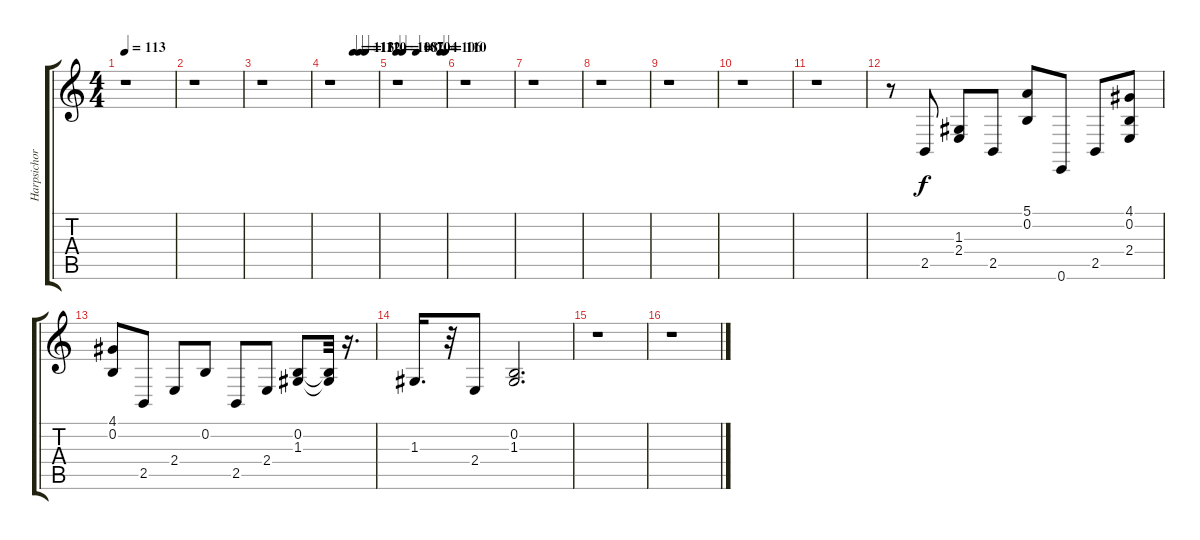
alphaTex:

\track ("Harpsichord" "Harpsichor") {instrument harpsichord}
\staff {score tabs}
\tuning (E4 B3 G3 D3 A2 E2) {hide}
\ts (4 4)
\tempo 113
\clef g2
\ks c
r.1{dy f} |
r.1 |
r.1 |
\tempo (113 0.5)
\tempo (112 0.625)
\tempo (110 0.75)
r.1 |
\tempo 108
\tempo (107 0.125)
\tempo (104 0.40625)
\tempo (106 0.90625)
\tempo (110 1)
r.1 |
r.1 |
r.1 |
r.1 |
r.1 |
r.1 |
r.1 |
r.8 2.5.8 (1.3 2.4).8 2.5.8 (5.1 0.2).8 0.6.8 2.5.8 (4.1 0.2 2.4).8 |
(4.1 0.2).8 2.5.8 2.4.8 0.2.8 2.5.8 2.4.8 (0.2 1.3).8 (0.2{t} 1.3{t}).32 r.16{d} |
1.3.16{d} r.32 2.4.8 (0.2 1.3).2{d} |
r.1 |
r.1
